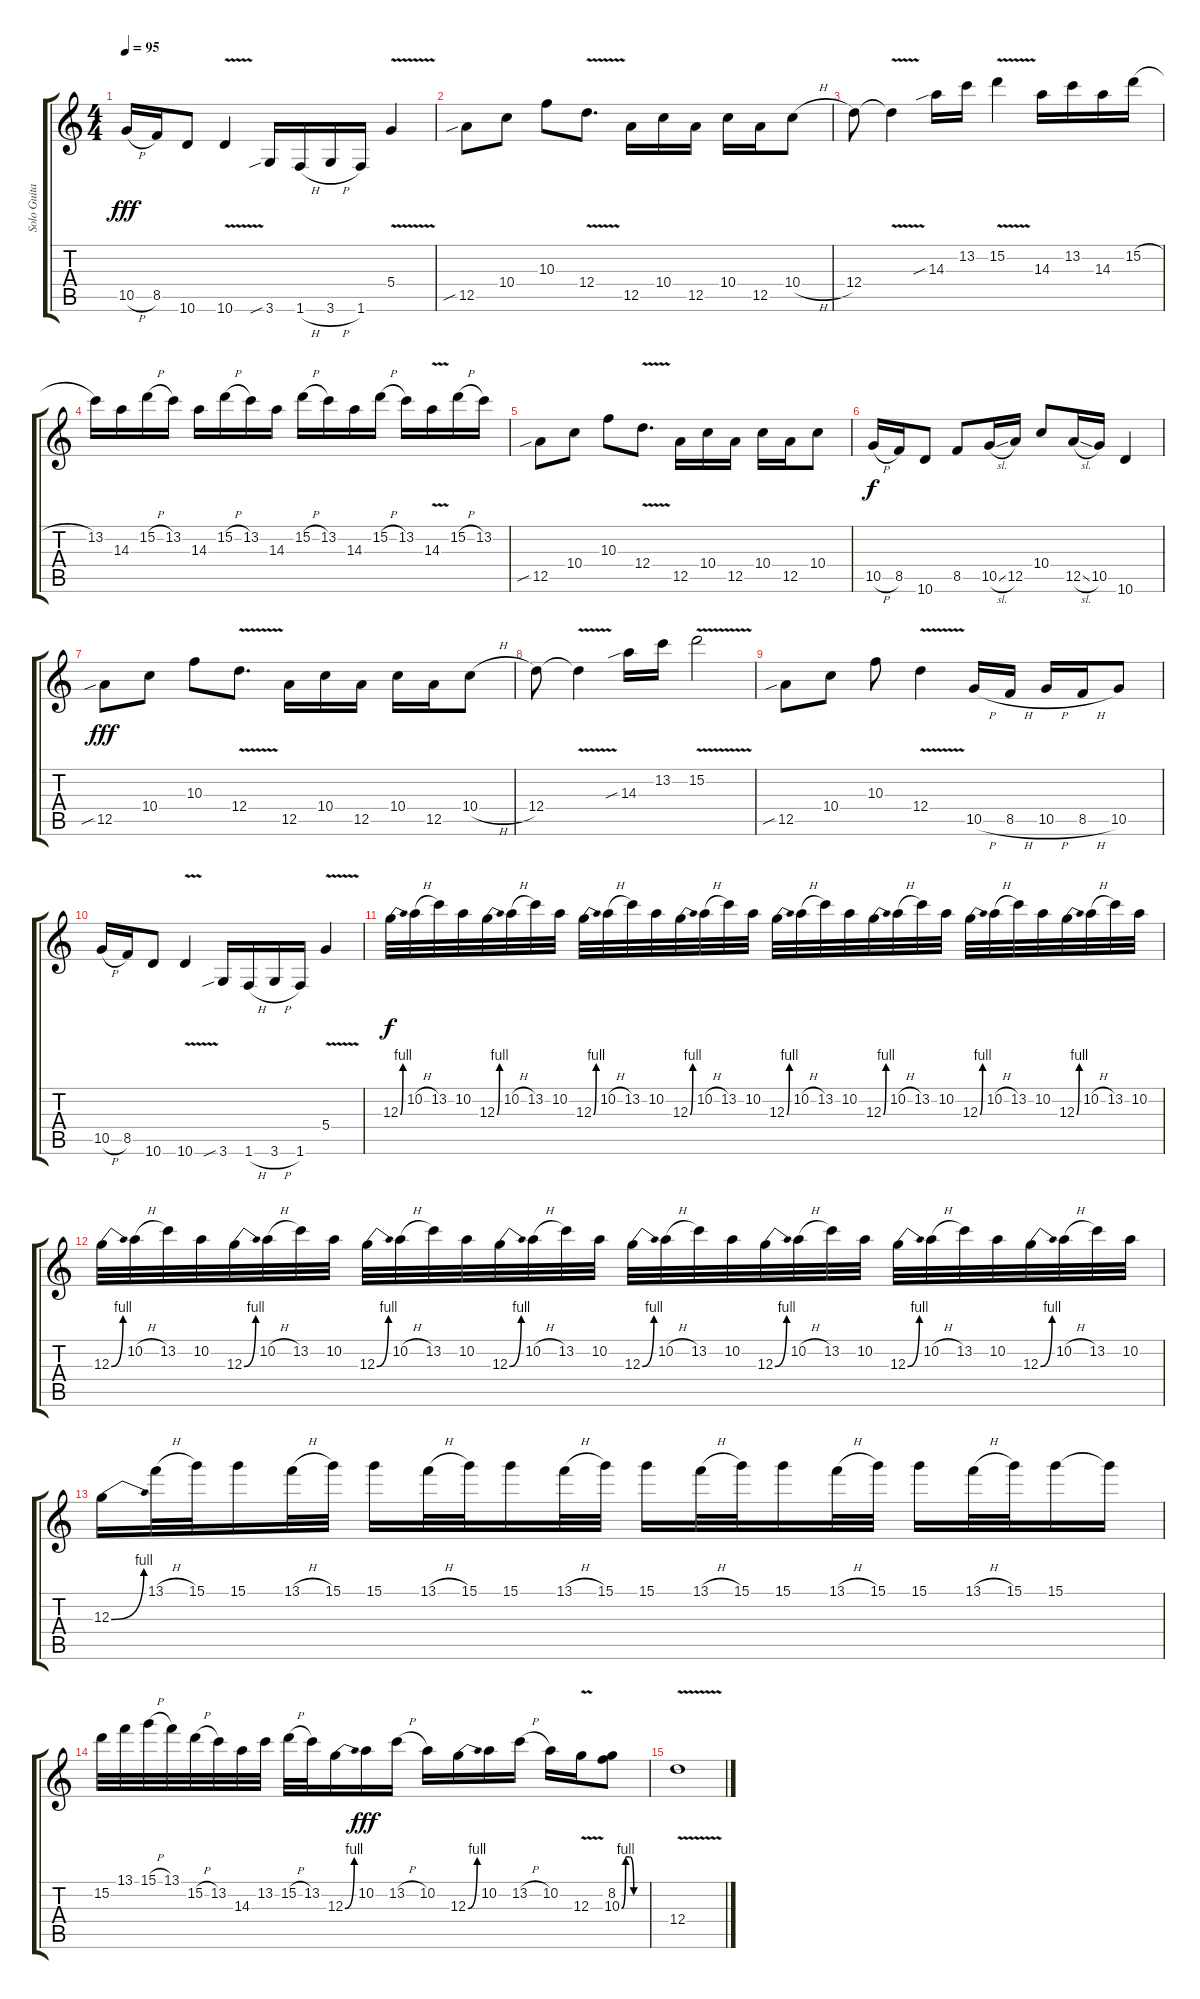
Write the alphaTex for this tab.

\track ("Solo Guitar" "Solo Guita") {instrument overdrivenguitar}
\staff {score tabs}
\tuning (E4 B3 G3 D3 A2 E2) {hide}
\ts (4 4)
\tempo 95
\clef g2
\ks c
10.5{h}.16{dy fff} 8.5.16 10.6.8 10.6{v}.4 3.6{sib}.16 1.6{h}.16 3.6{h}.16 1.6.16 5.4{v}.4 |
12.5{sib}.8 10.4.8 10.3.8 12.4{v}.8{d} 12.5.16 10.4.16 12.5.16 10.4.16 12.5.16 10.4{h}.8 |
12.4.8 12.4{v t}.4 14.3{sib}.16 13.2.16 15.2{v}.4 14.3.16 13.2.16 14.3.16 15.2{h}.16 |
13.2.16 14.3.16 15.2{h}.16 13.2.16 14.3.16 15.2{h}.16 13.2.16 14.3.16 15.2{h}.16 13.2.16 14.3.16 15.2{h}.16 13.2.16 14.3{v}.16 15.2{h}.16 13.2.16 |
12.5{sib}.8 10.4.8 10.3.8 12.4{v}.8{d} 12.5.16 10.4.16 12.5.16 10.4.16 12.5.16 10.4.8 |
10.5{h}.16{dy f} 8.5.16 10.6.8 8.5.8 10.5{sl}.16 12.5.16 10.4.8 12.5{sl}.16 10.5.16 10.6.4 |
12.5{sib}.8{dy fff} 10.4.8 10.3.8 12.4{v}.8{d} 12.5.16 10.4.16 12.5.16 10.4.16 12.5.16 10.4{h}.8 |
12.4.8 12.4{v t}.4 14.3{sib}.16 13.2.16 15.2{v}.2 |
12.5{sib}.8 10.4.8 10.3.8 12.4{v}.4 10.5{h}.16 8.5{h}.16 10.5{h}.16 8.5{h}.16 10.5.8 |
10.5{h}.16 8.5.16 10.6.8 10.6{v}.4 3.6{sib}.16 1.6{h}.16 3.6{h}.16 1.6.16 5.4{v}.4 |
12.3{be (bend 0 0 60 4)}.32{dy f} 10.2{h}.32 13.2.32 10.2.32 12.3{be (bend 0 0 60 4)}.32 10.2{h}.32 13.2.32 10.2.32 12.3{be (bend 0 0 60 4)}.32 10.2{h}.32 13.2.32 10.2.32 12.3{be (bend 0 0 60 4)}.32 10.2{h}.32 13.2.32 10.2.32 12.3{be (bend 0 0 60 4)}.32 10.2{h}.32 13.2.32 10.2.32 12.3{be (bend 0 0 60 4)}.32 10.2{h}.32 13.2.32 10.2.32 12.3{be (bend 0 0 60 4)}.32 10.2{h}.32 13.2.32 10.2.32 12.3{be (bend 0 0 60 4)}.32 10.2{h}.32 13.2.32 10.2.32 |
12.3{be (bend 0 0 60 4)}.32 10.2{h}.32 13.2.32 10.2.32 12.3{be (bend 0 0 60 4)}.32 10.2{h}.32 13.2.32 10.2.32 12.3{be (bend 0 0 60 4)}.32 10.2{h}.32 13.2.32 10.2.32 12.3{be (bend 0 0 60 4)}.32 10.2{h}.32 13.2.32 10.2.32 12.3{be (bend 0 0 60 4)}.32 10.2{h}.32 13.2.32 10.2.32 12.3{be (bend 0 0 60 4)}.32 10.2{h}.32 13.2.32 10.2.32 12.3{be (bend 0 0 60 4)}.32 10.2{h}.32 13.2.32 10.2.32 12.3{be (bend 0 0 60 4)}.32 10.2{h}.32 13.2.32 10.2.32 |
12.3{be (bend 0 0 60 4)}.16 13.1{h}.32 15.1.32 15.1.16 13.1{h}.32 15.1.32 15.1.16 13.1{h}.32 15.1.32 15.1.16 13.1{h}.32 15.1.32 15.1.16 13.1{h}.32 15.1.32 15.1.16 13.1{h}.32 15.1.32 15.1.16 13.1{h}.32 15.1.32 15.1.16 15.1{t}.16 |
15.2.32 13.1.32 15.1{h}.32 13.1.32 15.2{h}.32 13.2.32 14.3.32 13.2.32 15.2{h}.32 13.2.32 12.3{be (bend 0 0 60 4)}.16 10.2.16{dy fff} 13.2{h}.16 10.2.16 12.3{be (bend 0 0 60 4)}.16 10.2.16 13.2{h}.16 10.2.16 12.3{v}.16 (8.2 10.3{be (custom 0 0 10 4 20 4 30 0 60 0)}).8 |
12.4{v}.1
